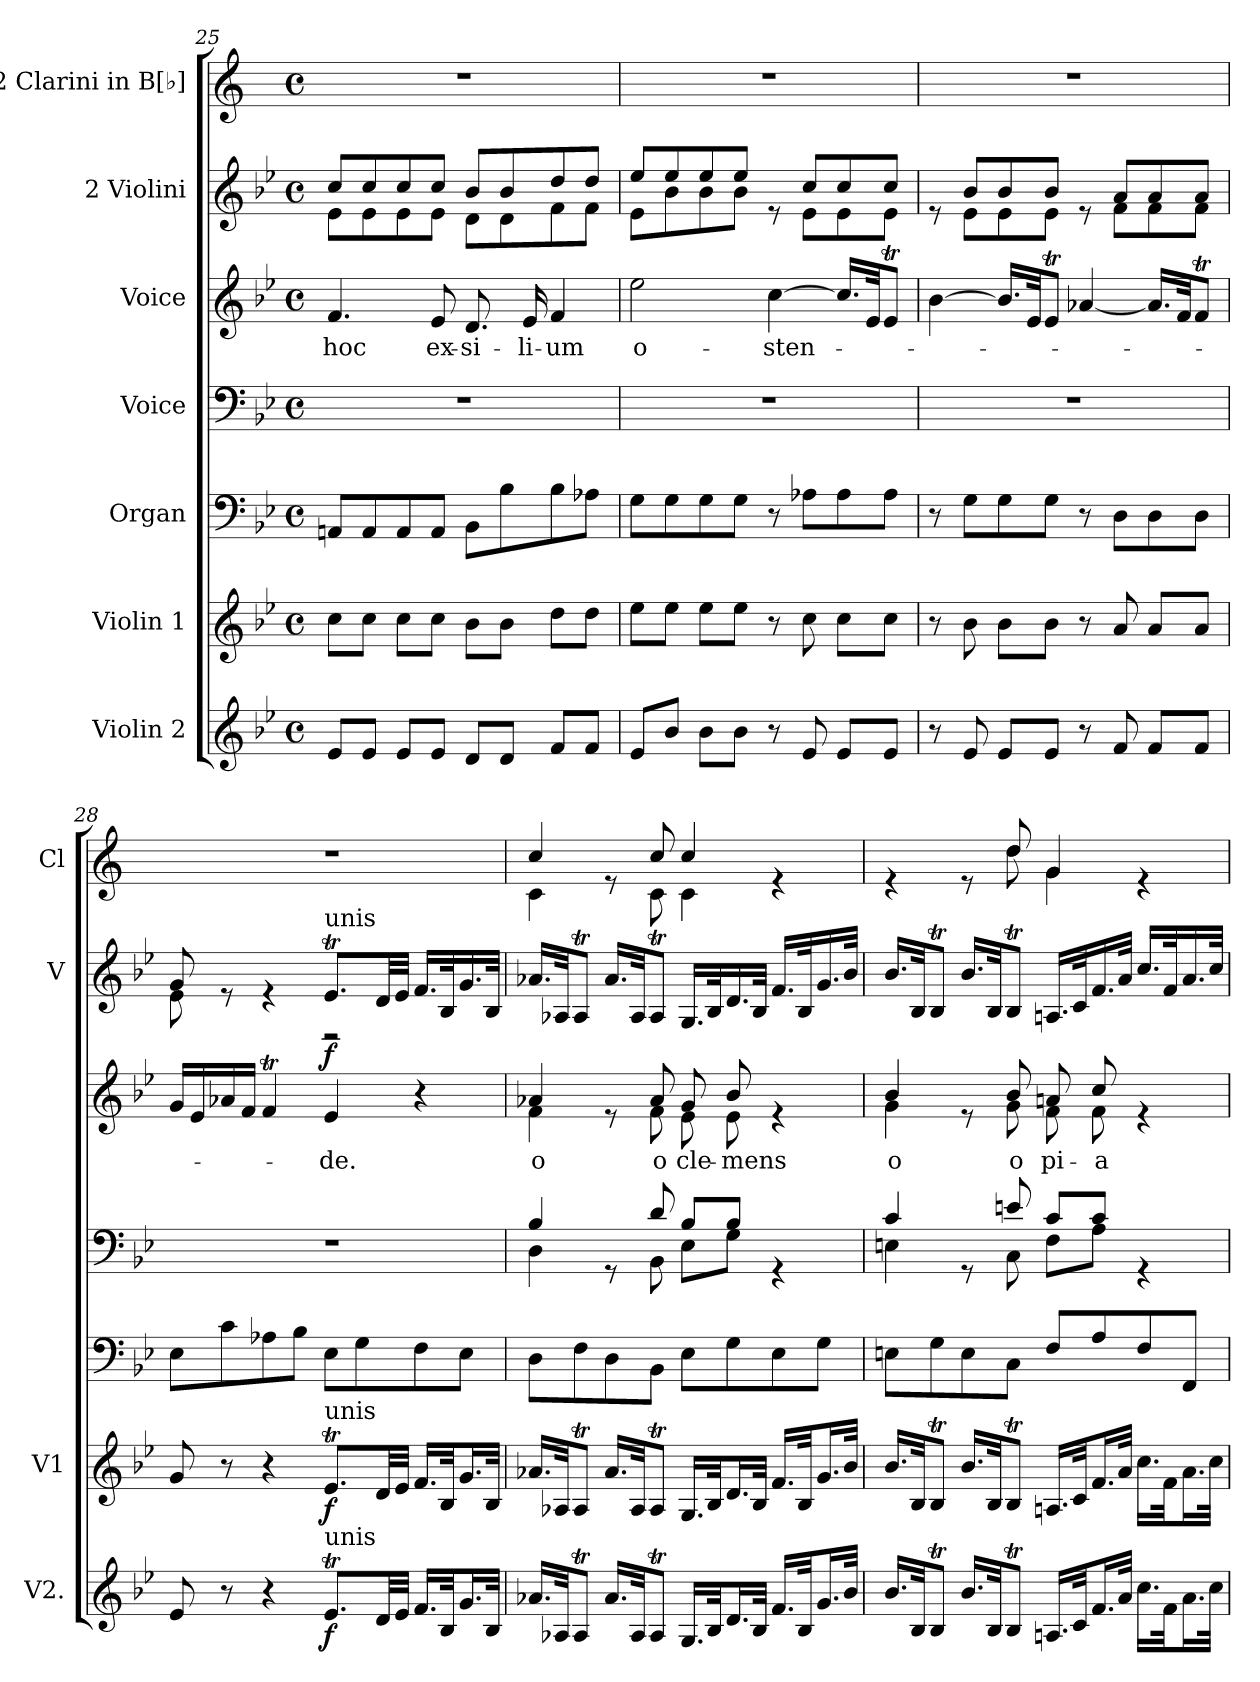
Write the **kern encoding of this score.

**kern	**dynam	**kern	**dynam	**kern	**kern	**kern	**text	**kern	**dynam	**kern
*part7	*part7	*part6	*part6	*part5	*part4	*part3	*part3	*part2	*part2	*part1
*staff7	*staff7	*staff6	*staff6	*staff5	*staff4	*staff3	*staff3	*staff2	*staff2	*staff1
*I"Violin 2	*	*I"Violin 1	*	*I"Organ	*I"Voice	*I"Voice	*	*I"2 Violini	*	*I"2 Clarini in B[♭]
*I'V2.	*	*I'V1	*	*	*	*	*	*I'V	*	*I'Cl
*clefG2	*	*clefG2	*	*clefF4	*clefF4	*clefG2	*	*clefG2	*	*clefG2
*	*	*	*	*	*	*	*	*	*	*ITrd1c2
*k[b-e-]	*	*k[b-e-]	*	*k[b-e-]	*k[b-e-]	*k[b-e-]	*	*k[b-e-]	*	*k[b-e-]
*M4/4	*	*M4/4	*	*M4/4	*M4/4	*M4/4	*	*M4/4	*	*M4/4
*met(c)	*	*met(c)	*	*met(c)	*met(c)	*met(c)	*	*met(c)	*	*met(c)
=25	=25	=25	=25	=25	=25	=25	=25	=25	=25	=25
!	!	!	!	!	!	!	!LO:LY:b	!	!	!
*	*	*	*	*	*	*	*	*^	*	*
8e-/L	.	8cc\L	.	8AAn/L	1r	4.f/	hoc	8cc/L	8e-\L	.	1r
8e-/J	.	8cc\J	.	8AA/	.	.	.	8cc/	8e-\	.	.
8e-/L	.	8cc\L	.	8AA/	.	.	.	8cc/	8e-\	.	.
!	!	!	!	!	!	!	!LO:LY:b	!	!	!	!
8e-/J	.	8cc\J	.	8AA/J	.	8e-/	ex-	8cc/J	8e-\J	.	.
!	!	!	!	!	!	!	!LO:LY:b	!	!	!	!
8d/L	.	8b-\L	.	8BB-\L	.	8.d/	-si-	8b-/L	8d\L	.	.
8d/J	.	8b-\J	.	8B-\	.	.	.	8b-/	8d\	.	.
!	!	!	!	!	!	!	!LO:LY:b	!	!	!	!
.	.	.	.	.	.	16e-/	-li-	.	.	.	.
!	!	!	!	!	!	!	!LO:LY:b	!	!	!	!
8f/L	.	8dd\L	.	8B-\	.	4f/	-um	8dd/	8f\	.	.
8f/J	.	8dd\J	.	8A-X\J	.	.	.	8dd/J	8f\J	.	.
=26	=26	=26	=26	=26	=26	=26	=26	=26	=26	=26	=26
!	!	!	!	!	!	!	!LO:LY:b	!	!	!	!
8e-/L	.	8ee-\L	.	8G\L	1r	2ee-\	o-	8ee-/L	8e-\L	.	1r
8b-/J	.	8ee-\J	.	8G\	.	.	.	8ee-/	8b-\	.	.
8b-\L	.	8ee-\L	.	8G\	.	.	.	8ee-/	8b-\	.	.
8b-\J	.	8ee-\J	.	8G\J	.	.	.	8ee-/J	8b-\J	.	.
!	!	!	!	!	!	!	!LO:LY:b	!	!	!	!
8r	.	8r	.	8r	.	[4cc\	-sten-	8re	8ryy	.	.
8e-/	.	8cc\	.	8A-X\L	.	.	.	8cc/L	8e-\L	.	.
8e-/L	.	8cc\L	.	8A-\	.	16.cc/LL]	.	8cc/	8e-\	.	.
.	.	.	.	.	.	32e-/JK	.	.	.	.	.
8e-/J	.	8cc\J	.	8A-\J	.	8e-T/J	.	8cc/J	8e-\J	.	.
!!LO:LB:g=z
=27	=27	=27	=27	=27	=27	=27	=27	=27	=27	=27	=27
8r	.	8r	.	8r	1r	[4b-\	.	8re	8ryy	.	1r
8e-/	.	8b-\	.	8G\L	.	.	.	8b-/L	8e-\L	.	.
8e-/L	.	8b-\L	.	8G\	.	16.b-/LL]	.	8b-/	8e-\	.	.
.	.	.	.	.	.	32e-/JK	.	.	.	.	.
8e-/J	.	8b-\J	.	8G\J	.	8e-T/J	.	8b-/J	8e-\J	.	.
8r	.	8r	.	8r	.	[4a-X/	.	8re	8ryy	.	.
8f/	.	8a/	.	8D\L	.	.	.	8a/L	8f\L	.	.
8f/L	.	8a/L	.	8D\	.	16.a-/LL]	.	8a/	8f\	.	.
.	.	.	.	.	.	32f/JK	.	.	.	.	.
8f/J	.	8a/J	.	8D\J	.	8fT/J	.	8a/J	8f\J	.	.
=28	=28	=28	=28	=28	=28	=28	=28	=28	=28	=28	=28
8e-/	.	8g/	.	8E-\L	1r	16g/LL	.	8g/	8e-\	.	1r
.	.	.	.	.	.	16e-/	.	.	.	.	.
8r	.	8r	.	8c\	.	16a-X/	.	8re	4.ryy	.	.
.	.	.	.	.	.	16f/JJ	.	.	.	.	.
4r	.	4r	.	8A-X\	.	4fT/	.	4re	.	.	.
.	.	.	.	8B-\J	.	.	.	.	.	.	.
!	!	!	!	!	!	!	!	!LO:TX:a:t=unis	!	!	!
!	!	!LO:TX:a:t=unis	!	!	!	!	!	!	!	!	!
!LO:TX:a:t=unis	!	!	!	!	!	!	!	!	!	!	!
!	!LO:DY:b	!	!LO:DY:b	!	!	!	!LO:LY:b	!	!	!LO:DY:b	!
8.e-T/L	f	8.e-T/L	f	8E-\L	.	4e-/	-de.	8.e-T/L	2r	f	.
.	.	.	.	8G\	.	.	.	.	.	.	.
32d/LL	.	32d/LL	.	.	.	.	.	32d/LL	.	.	.
32e-/JJJ	.	32e-/JJJ	.	.	.	.	.	32e-/JJJ	.	.	.
16.f/LL	.	16.f/LL	.	8F\	.	4r	.	16.f/LL	.	.	.
32B-/Jk	.	32B-/Jk	.	.	.	.	.	32B-/K	.	.	.
16.g/L	.	16.g/L	.	8E-\J	.	.	.	16.g/	.	.	.
32B-/JJk	.	32B-/JJk	.	.	.	.	.	32B-/JJk	.	.	.
*	*	*	*	*	*	*	*	*v	*v	*	*
=29	=29	=29	=29	=29	=29	=29	=29	=29	=29	=29
*	*	*	*	*	*^	*	*	*	*	*
!	!	!	!	!	!	!	!	!LO:LY:b	!	!	!
*	*	*	*	*	*	*	*^	*	*	*	*^
16.a-X/LL	.	16.a-X/LL	.	8D\L	4B-/	4D\	4a-X/	4f\	o	16.a-X/LL	.	4b-/	4B-\
32A-X/Jk	.	32A-X/Jk	.	.	.	.	.	.	.	32A-X/JK	.	.	.
8A-T/J	.	8A-T/J	.	8F\	.	.	.	.	.	8A-T/J	.	.	.
16.a-/LL	.	16.a-/LL	.	8D\	8rGG	8ryy	8re	8ryy	.	16.a-/LL	.	8re	8ryy
32A-/Jk	.	32A-/Jk	.	.	.	.	.	.	.	32A-/JK	.	.	.
!	!	!	!	!	!	!	!	!	!LO:LY:b	!	!	!	!
8A-T/J	.	8A-T/J	.	8BB-\J	8d/	8BB-\	8a-/	8f\	o	8A-T/J	.	8b-/	8B-\
!	!	!	!	!	!	!	!	!	!LO:LY:b	!	!	!	!
16.G/LL	.	16.G/LL	.	8E-\L	8B-/L	8E-\L	8g/	8e-\	cle-	16.G/LL	.	4b-/	4B-\
32B-/Jk	.	32B-/Jk	.	.	.	.	.	.	.	32B-/K	.	.	.
!	!	!	!	!	!	!	!	!	!LO:LY:b	!	!	!	!
16.d/L	.	16.d/L	.	8G\	8B-/J	8G\J	8b-/	8e-\	-mens	16.d/	.	.	.
32B-/JJk	.	32B-/JJk	.	.	.	.	.	.	.	32B-/JJk	.	.	.
16.f/LL	.	16.f/LL	.	8E-\	4rGG	4ryy	4re	4ryy	.	16.f/LL	.	4re	4ryy
32B-/Jk	.	32B-/Jk	.	.	.	.	.	.	.	32B-/K	.	.	.
16.g/L	.	16.g/L	.	8G\J	.	.	.	.	.	16.g/	.	.	.
32b-/JJk	.	32b-/JJk	.	.	.	.	.	.	.	32b-/JJk	.	.	.
!!LO:LB:g=z	!!
=30	=30	=30	=30	=30	=30	=30	=30	=30	=30	=30	=30	=30	=30
!	!	!	!	!	!	!	!	!	!LO:LY:b	!	!	!	!
16.b-/LL	.	16.b-/LL	.	8En\L	4c/	4En\	4b-/	4g\	o	16.b-/LL	.	4re	4.ryy
32B-/Jk	.	32B-/Jk	.	.	.	.	.	.	.	32B-/JK	.	.	.
8B-T/J	.	8B-T/J	.	8G\	.	.	.	.	.	8B-T/J	.	.	.
16.b-/LL	.	16.b-/LL	.	8E\	8rGG	8ryy	8re	8ryy	.	16.b-/LL	.	8re	.
32B-/Jk	.	32B-/Jk	.	.	.	.	.	.	.	32B-/JK	.	.	.
!	!	!	!	!	!	!	!	!	!LO:LY:b	!	!	!	!
8B-T/J	.	8B-T/J	.	8C\J	8en/	8C\	8b-/	8g\	o	8B-T/J	.	8cc/	8cc\
!	!	!	!	!	!	!	!	!	!LO:LY:b	!	!	!	!
16.An/LL	.	16.An/LL	.	8F/L	8c/L	8F\L	8an/	8f\	pi-	16.An/LL	.	4f/	4f\
32c/Jk	.	32c/Jk	.	.	.	.	.	.	.	32c/K	.	.	.
!	!	!	!	!	!	!	!	!	!LO:LY:b	!	!	!	!
16.f/L	.	16.f/L	.	8A/	8c/J	8A\J	8cc/	8f\	-a	16.f/	.	.	.
32a/JJk	.	32a/JJk	.	.	.	.	.	.	.	32a/JJk	.	.	.
16.cc\LL	.	16.cc\LL	.	8F/	4rGG	4ryy	4re	4ryy	.	16.cc/LL	.	4re	4ryy
32f\Jk	.	32f\Jk	.	.	.	.	.	.	.	32f/K	.	.	.
16.a\L	.	16.a\L	.	8FF/J	.	.	.	.	.	16.a/	.	.	.
32cc\JJk	.	32cc\JJk	.	.	.	.	.	.	.	32cc/JJk	.	.	.
*	*	*	*	*	*v	*v	*	*	*	*	*	*v	*v
*	*	*	*	*	*	*v	*v	*	*	*	*
=	=	=	=	=	=	=	=	=	=	=
*-	*-	*-	*-	*-	*-	*-	*-	*-	*-	*-
